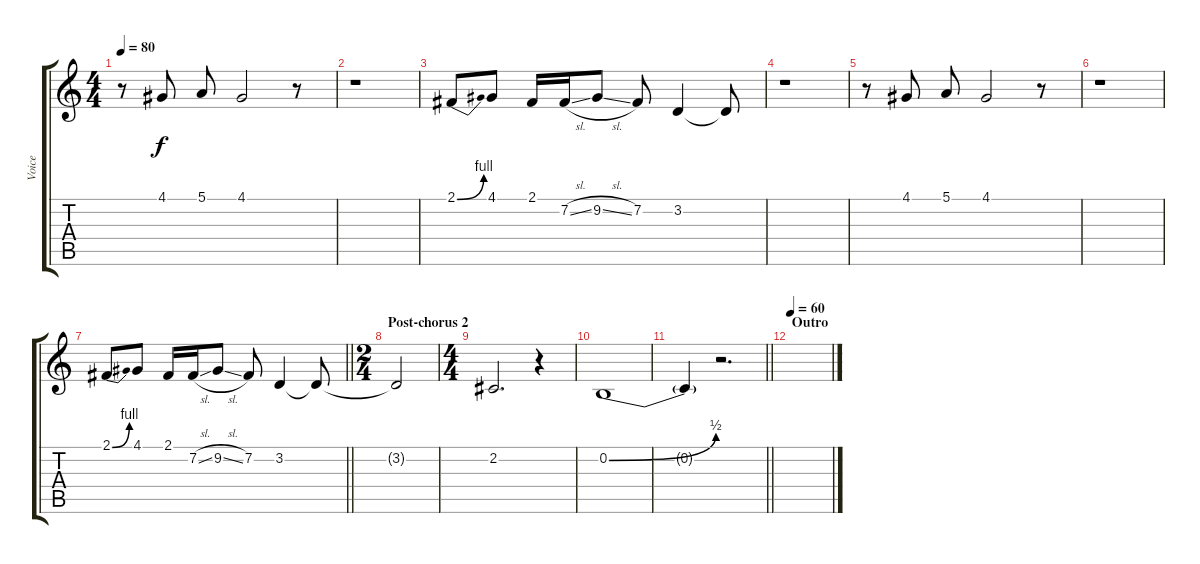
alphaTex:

\track ("Voice" "Voice") {instrument clarinet}
\staff {score tabs}
\tuning (E4 B3 G3 D3 A2 E2) {hide}
\ts (4 4)
\tempo 80
\clef g2
\ks c
r.8{dy f} 4.1.8 5.1.8 4.1.2 r.8 |
r.1 |
2.1{be (bend 0 0 60 4)}.8 4.1.8 2.1.16 7.2{sl}.16 9.2{sl}.8 7.2.8 3.2.4 3.2{t}.8 |
r.1 |
r.8 4.1.8 5.1.8 4.1.2 r.8 |
r.1 |
\barLineRight lightlight
2.1{be (bend 0 0 60 4)}.8 4.1.8 2.1.16 7.2{sl}.16 9.2{sl}.8 7.2.8 3.2.4 3.2{t}.8 |
\ts (2 4)
\section ("" "Post-chorus 2")
3.2{t}.2 |
\ts (4 4)
2.2.2{d} r.4 |
0.2{be (bend 0 0 60 2)}.1 |
\barLineRight lightlight
0.2{t}.4 r.2{d} |
\section ("" "Outro")
\tempo 60
